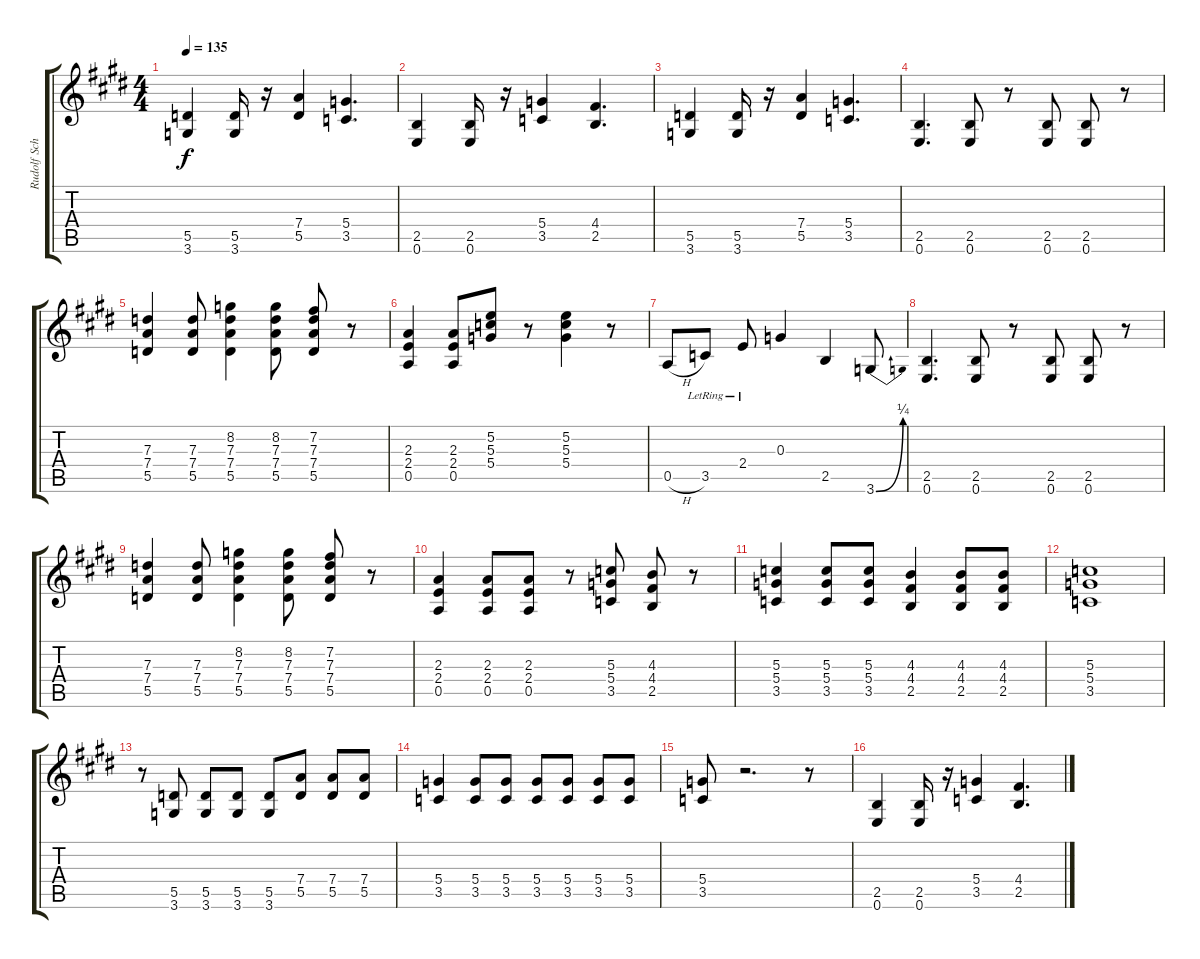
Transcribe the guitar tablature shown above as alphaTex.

\track ("Rudolf Schenker Guitar" "Rudolf Sch") {instrument distortionguitar}
\staff {score tabs}
\tuning (E4 B3 G3 D3 A2 E2) {hide}
\ts (4 4)
\tempo 135
\clef g2
\ks e
(5.5 3.6).4{dy f} (5.5 3.6).16 r.16 (7.4 5.5).4 (5.4 3.5).4{d} |
(2.5 0.6).4 (2.5 0.6).16 r.16 (5.4 3.5).4 (4.4 2.5).4{d} |
(5.5 3.6).4 (5.5 3.6).16 r.16 (7.4 5.5).4 (5.4 3.5).4{d} |
(2.5 0.6).4{d volume 11 balance 16} (2.5 0.6).8 r.8 (2.5 0.6).8 (2.5 0.6).8 r.8 |
(7.3 7.4 5.5).4 (7.3 7.4 5.5).8 (8.2 7.3 7.4 5.5).4 (8.2 7.3 7.4 5.5).8 (7.2 7.3 7.4 5.5).8 r.8 |
(2.3 2.4 0.5).4 (2.3 2.4 0.5).8 (5.2 5.3 5.4).8 r.8 (5.2 5.3 5.4).4 r.8 |
0.5{h}.8 3.5{lr}.8 2.4{lr}.8 0.3.4 2.5.4 3.6{be (bend 0 0 60 1)}.8 |
(2.5 0.6).4{d} (2.5 0.6).8 r.8 (2.5 0.6).8 (2.5 0.6).8 r.8 |
(7.3 7.4 5.5).4 (7.3 7.4 5.5).8 (8.2 7.3 7.4 5.5).4 (8.2 7.3 7.4 5.5).8 (7.2 7.3 7.4 5.5).8 r.8 |
(2.3 2.4 0.5).4 (2.3 2.4 0.5).8 (2.3 2.4 0.5).8 r.8 (5.3 5.4 3.5).8 (4.3 4.4 2.5).8 r.8 |
(5.3 5.4 3.5).4 (5.3 5.4 3.5).8 (5.3 5.4 3.5).8 (4.3 4.4 2.5).4 (4.3 4.4 2.5).8 (4.3 4.4 2.5).8 |
(5.3 5.4 3.5).1 |
r.8 (5.5 3.6).8 (5.5 3.6).8 (5.5 3.6).8 (5.5 3.6).8 (7.4 5.5).8 (7.4 5.5).8 (7.4 5.5).8 |
(5.4 3.5).4 (5.4 3.5).8 (5.4 3.5).8 (5.4 3.5).8 (5.4 3.5).8 (5.4 3.5).8 (5.4 3.5).8 |
(5.4 3.5).8 r.2{d} r.8 |
(2.5 0.6).4 (2.5 0.6).16 r.16 (5.4 3.5).4 (4.4 2.5).4{d}
